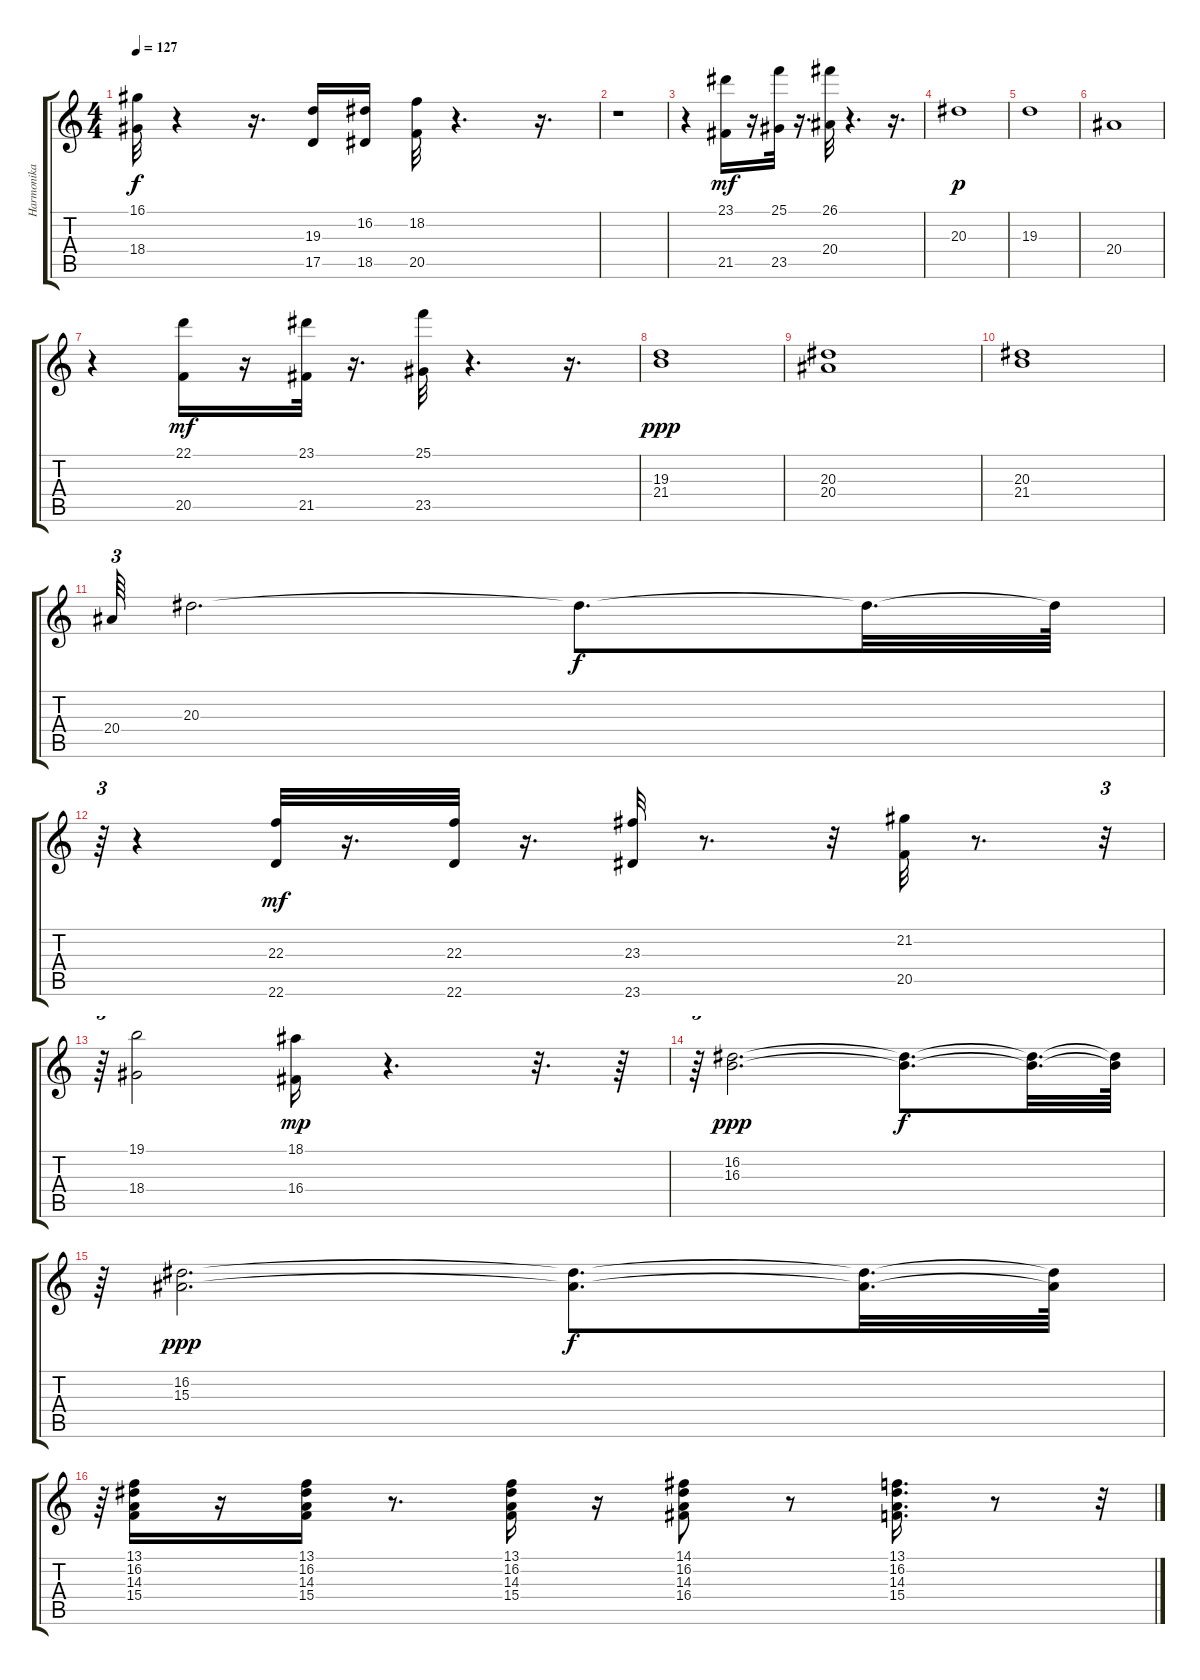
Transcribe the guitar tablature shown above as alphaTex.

\track ("Harmonika" "Harmonika") {instrument accordion}
\staff {score tabs}
\tuning (E4 B3 G3 D3 A2 E2) {hide}
\ts (4 4)
\tempo 127
\clef g2
\ks c
(16.1 18.4).32{dy f} r.4 r.16{d} (19.3 17.5).16 (16.2 18.5).16 (18.2 20.5).32 r.4{d} r.16{d} |
r.1 |
r.4 (23.1 21.5).16{dy mf} r.16 (25.1 23.5).32 r.16{d} (26.1 20.4).32 r.4{d} r.16{d} |
20.3.1{dy p} |
19.3.1 |
20.4.1 |
r.4 (22.1 20.5).16{dy mf} r.16 (23.1 21.5).32 r.16{d} (25.1 23.5).32 r.4{d} r.16{d} |
(19.3 21.4).1{dy ppp} |
(20.3 20.4).1 |
(20.3 21.4).1 |
20.4.64{tu (3 2)} 20.3.2{d} 20.3{t}.8{d dy f} 20.3{t}.32{d} 20.3{t}.64 |
r.64{tu (3 2)} r.4 (22.3 22.6).32{dy mf} r.16{d} (22.3 22.6).32 r.16{d} (23.3 23.6).32 r.8{d} r.32 (21.2 20.5).32 r.8{d} r.32{tu (3 2)} |
r.64{tu (3 2)} (19.1 18.4).2 (18.1 16.4).16{dy mp} r.4{d} r.32{d} r.64 |
r.64{tu (3 2)} (16.2 16.3).2{d dy ppp} (16.2{t} 16.3{t}).8{d dy f} (16.2{t} 16.3{t}).32{d} (16.2{t} 16.3{t}).64 |
r.64{tu (3 2)} (16.2 15.3).2{d dy ppp} (16.2{t} 15.3{t}).8{d dy f} (16.2{t} 15.3{t}).32{d} (16.2{t} 15.3{t}).64 |
r.64{tu (3 2)} (13.1 16.2 14.3 15.4).16 r.16 (13.1 16.2 14.3 15.4).16 r.8{d} (13.1 16.2 14.3 15.4).16 r.16 (14.1 16.2 14.3 16.4).8 r.8 (13.1 16.2 14.3 15.4).16{d} r.8 r.32{tu (3 2)}
